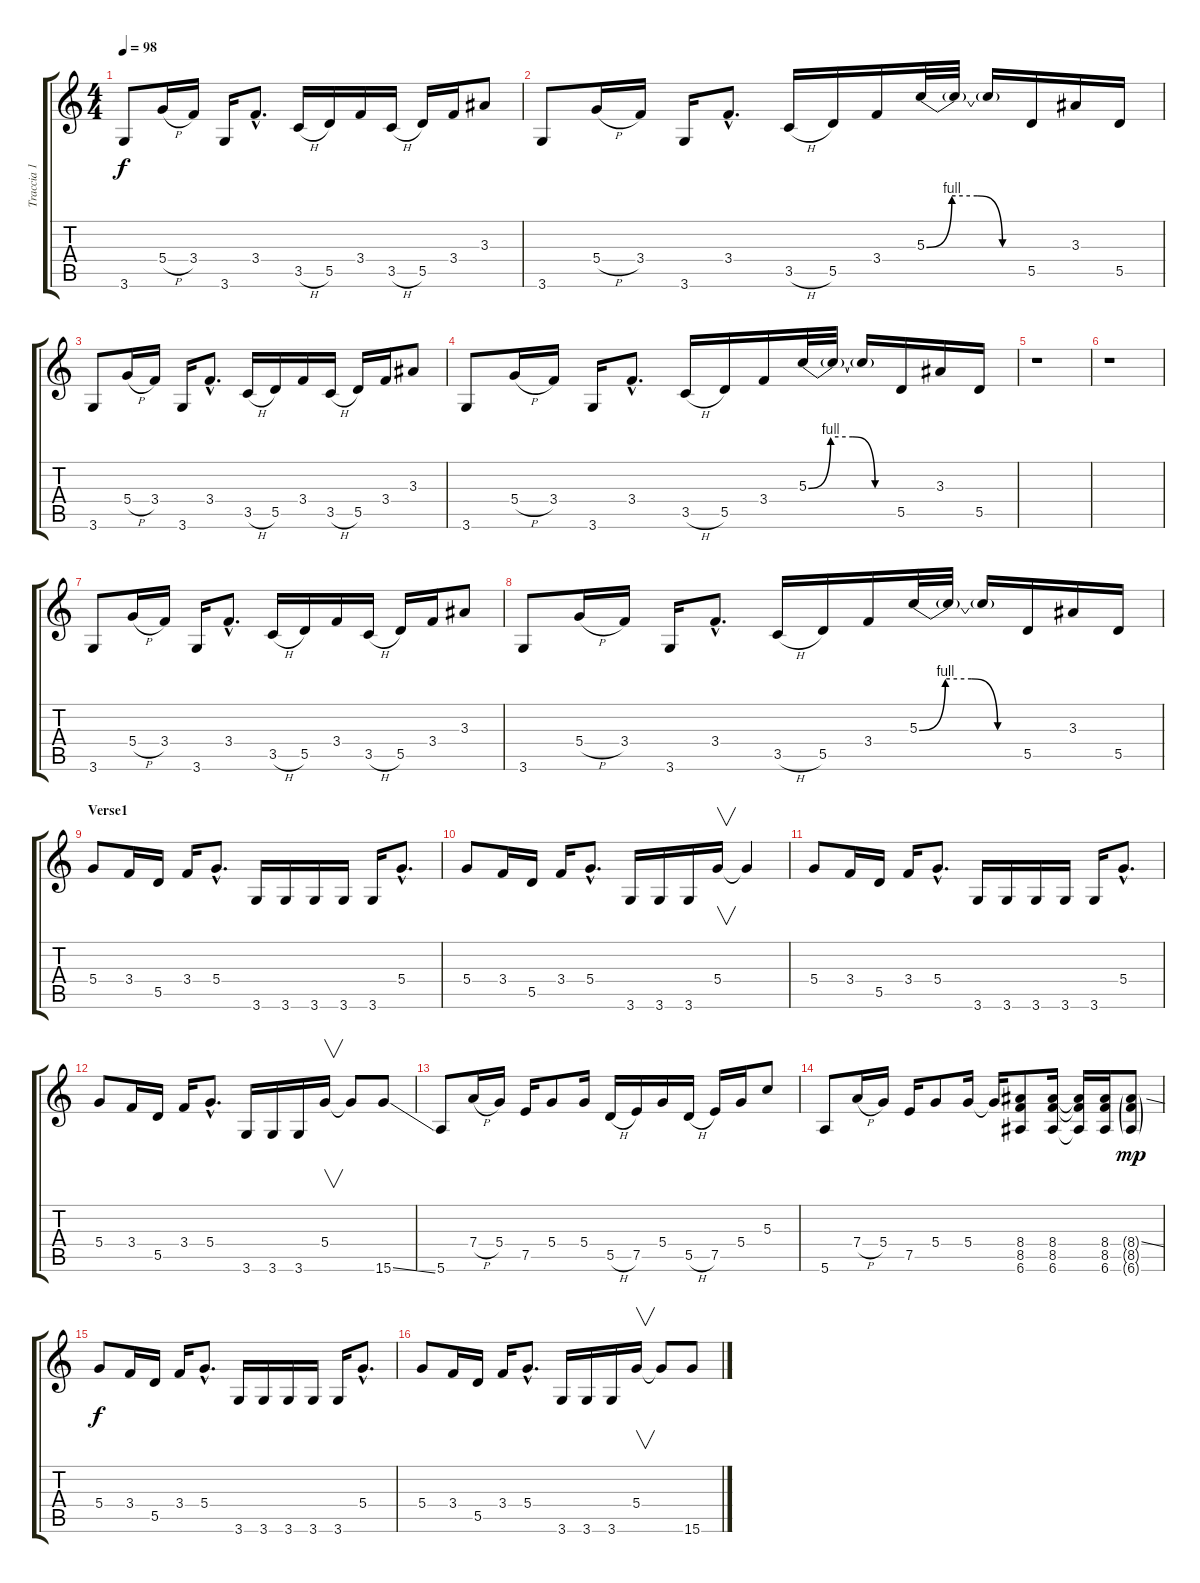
\track ("Traccia 1" "Traccia 1") {instrument overdrivenguitar}
\staff {score tabs}
\tuning (E4 B3 G3 D3 A2 E2) {hide}
\ts (4 4)
\tempo 98
\clef g2
\ks c
3.6.8{dy f instrument overdrivenguitar} 5.4{h}.16 3.4.16 3.6.16 3.4{hac}.8{d} 3.5{h}.16 5.5.16 3.4.16 3.5{h}.16 5.5.16 3.4.16 3.3.8 |
3.6.8 5.4{h}.16 3.4.16 3.6.16 3.4{hac}.8{d} 3.5{h}.16 5.5.16 3.4.16 5.3{be (custom 0 0 15 4 30 4 45 0 60 0)}.32 5.3{t}.32 5.3{t}.16 5.5.16 3.3.16 5.5.16 |
3.6.8 5.4{h}.16 3.4.16 3.6.16 3.4{hac}.8{d} 3.5{h}.16 5.5.16 3.4.16 3.5{h}.16 5.5.16 3.4.16 3.3.8 |
3.6.8 5.4{h}.16 3.4.16 3.6.16 3.4{hac}.8{d} 3.5{h}.16 5.5.16 3.4.16 5.3{be (custom 0 0 15 4 30 4 45 0 60 0)}.32 5.3{t}.32 5.3{t}.16 5.5.16 3.3.16 5.5.16 |
r.1 |
r.1 |
3.6.8 5.4{h}.16 3.4.16 3.6.16 3.4{hac}.8{d} 3.5{h}.16 5.5.16 3.4.16 3.5{h}.16 5.5.16 3.4.16 3.3.8 |
3.6.8 5.4{h}.16 3.4.16 3.6.16 3.4{hac}.8{d} 3.5{h}.16 5.5.16 3.4.16 5.3{be (custom 0 0 15 4 30 4 45 0 60 0)}.32 5.3{t}.32 5.3{t}.16 5.5.16 3.3.16 5.5.16 |
\section ("" "Verse1")
5.4.8 3.4.16 5.5.16 3.4.16 5.4{hac}.8{d} 3.6.16 3.6.16 3.6.16 3.6.16 3.6.16 5.4{hac}.8{d} |
5.4.8 3.4.16 5.5.16 3.4.16 5.4{hac}.8{d} 3.6.16 3.6.16 3.6.16 5.4.16{v} 5.4{t}.4 |
5.4.8 3.4.16 5.5.16 3.4.16 5.4{hac}.8{d} 3.6.16 3.6.16 3.6.16 3.6.16 3.6.16 5.4{hac}.8{d} |
5.4.8 3.4.16 5.5.16 3.4.16 5.4{hac}.8{d} 3.6.16 3.6.16 3.6.16 5.4.16{v} 5.4{t}.8 15.6{ss}.8 |
5.6.8 7.4{h}.16 5.4.16 7.5.16 5.4.8 5.4.16 5.5{h}.16 7.5.16 5.4.16 5.5{h}.16 7.5.16 5.4.16 5.3.8 |
5.6.8 7.4{h}.16 5.4.16 7.5.16 5.4.8 5.4.16 5.4{t}.16 (8.4 8.5 6.6).8 (8.4 8.5 6.6).16 (8.4{t} 8.5{t} 6.6{t}).16 (8.4 8.5 6.6).16 (8.4{ss g} 8.5{g} 6.6{g}).8{dy mp} |
5.4.8{dy f} 3.4.16 5.5.16 3.4.16 5.4{hac}.8{d} 3.6.16 3.6.16 3.6.16 3.6.16 3.6.16 5.4{hac}.8{d} |
5.4.8 3.4.16 5.5.16 3.4.16 5.4{hac}.8{d} 3.6.16 3.6.16 3.6.16 5.4.16{v} 5.4{t}.8 15.6{ss}.8
